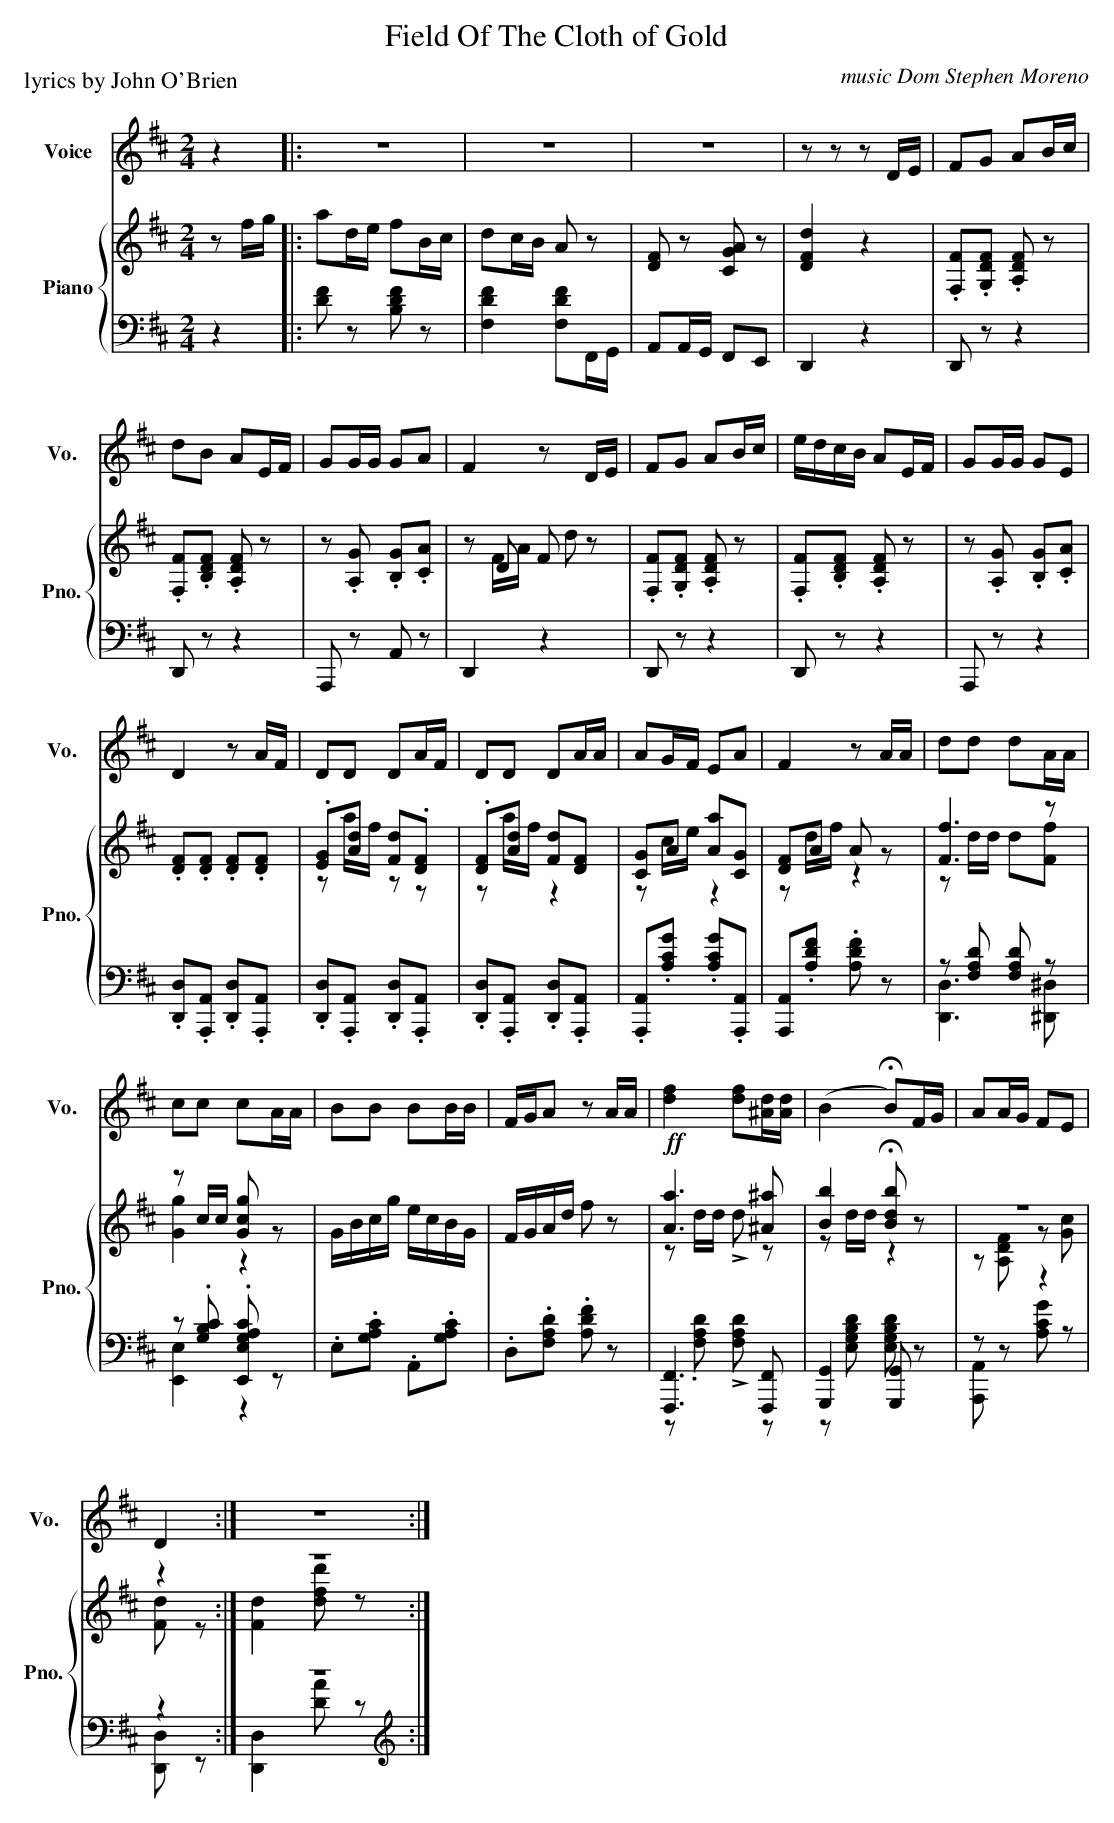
X:1
T:Field Of The Cloth of Gold
C:music Dom Stephen Moreno
P:lyrics by John O'Brien
%%score 1 { ( 2 3 ) | ( 4 5 ) }
L:1/8
M:2/4
K:D
V:1 treble nm="Voice" snm="Vo."
V:2 treble nm="Piano" snm="Pno."
V:3 treble
V:4 bass
V:5 bass
V:1
z2 |: z4 | z4 | z4 | z z z D/E/ | FG AB/c/ |$ dB AE/F/ | GG/G/ GA | F2 z D/E/ | FG AB/c/ |
e/d/c/B/ AE/F/ | GG/G/ GE |$ D2 z A/F/ | DD DA/F/ | DD DA/A/ | AG/F/ EA | F2 z A/A/ | dd dA/A/ |$
cc cA/A/ | BB BB/B/ | F/G/A z A/A/ | [df]2 [df][^Ad]/[Ad]/ | (B2 !fermata!B)F/G/ | AA/G/ FE |$
D2 :| z4 :|
V:2
z f/g/ |: ad/e/ fB/c/ | dc/B/ A z | [DF] z [CGA] z | [DFd]2 z2 | .[F,F].[G,DF] .[A,DF] z |$
.[F,F].[B,DF] .[A,DF] z | z .[A,G] .[B,G].[CA] | z D F z | .[F,F].[G,DF] .[A,DF] z |
.[F,F].[B,DF] .[A,DF] z | z .[A,G] .[B,G].[CA] |$ .[DF].[DF] .[DF].[DF] | .[EG][Ad] [Fd].[DF] |
.[DF][Ad] [Fd][DF] | [CG]A [Aa][CG] | [DF]A A z | [Ff]3 z |$ z c/c/ [Gcg] z | G/B/c/g/ e/c/B/G/ |
F/G/A/d/ f z |!ff! [Aa]3 [^A^a] | [Bb]2 !fermata![Bdb] z | z4 |$ z2 :| z4 :|
V:3
x2 |: x4 | x4 | x4 | x4 | x4 |$ x4 | x4 | z F/A/ d z | x4 | x4 | x4 |$ x4 | z a/f/ z z |
z a/f/ z2 | z c/e/ z2 | z d/f/ z2 | z d/d/ d[Ff] |$ [Gg]2 z2 | x4 | x4 | z d/d/ !>!d z |
z d/d/ z2 | z [A,DF] z [Gc] |$ [Fd] z :| [Fd]2 [dfd'] z :|
V:4
z2 |: [DF] z [B,DF] z | [F,DF]2 [F,DF]F,,/G,,/ | A,,A,,/G,,/ F,,E,, | D,,2 z2 | D,, z z2 |$
D,, z z2 | A,,, z A,, z | D,,2 z2 | D,, z z2 | D,, z z2 | A,,, z z2 |$
.[D,,D,].[A,,,A,,] .[D,,D,].[A,,,A,,] | .[D,,D,].[A,,,A,,] .[D,,D,].[A,,,A,,] |
.[D,,D,].[A,,,A,,] .[D,,D,].[A,,,A,,] | .[A,,,A,,].[A,CG] .[A,CG].[A,,,A,,] |
[A,,,A,,].[A,DF] .[A,DF] z | z [F,A,D] [F,A,D] z |$ z .[G,B,C] .[E,,E,G,A,C] z |
.E,.[G,A,C] .A,,.[G,A,C] | .D,.[F,A,D] .[A,DF] z | [F,,,F,,]3 [F,,,F,,] | [G,,,G,,]2 [G,,,G,,] z |
z z z2 |$ z2 :| z4[K:treble] :|
V:5
x2 |: x4 | x4 | x4 | x4 | x4 |$ x4 | x4 | x4 | x4 | x4 | x4 |$ x4 | x4 | x4 | x4 | x4 |
[D,,D,]3 [^D,,^D,] |$ [E,,E,]2 z2 | x4 | x4 | z .[F,A,D] !>![F,A,D] z | z [E,G,B,D] [E,G,B,D] z |
[A,,,A,,] z [A,CG] z |$ [D,,D,] z :| [D,,D,]2[K:treble] [DA] z :|
